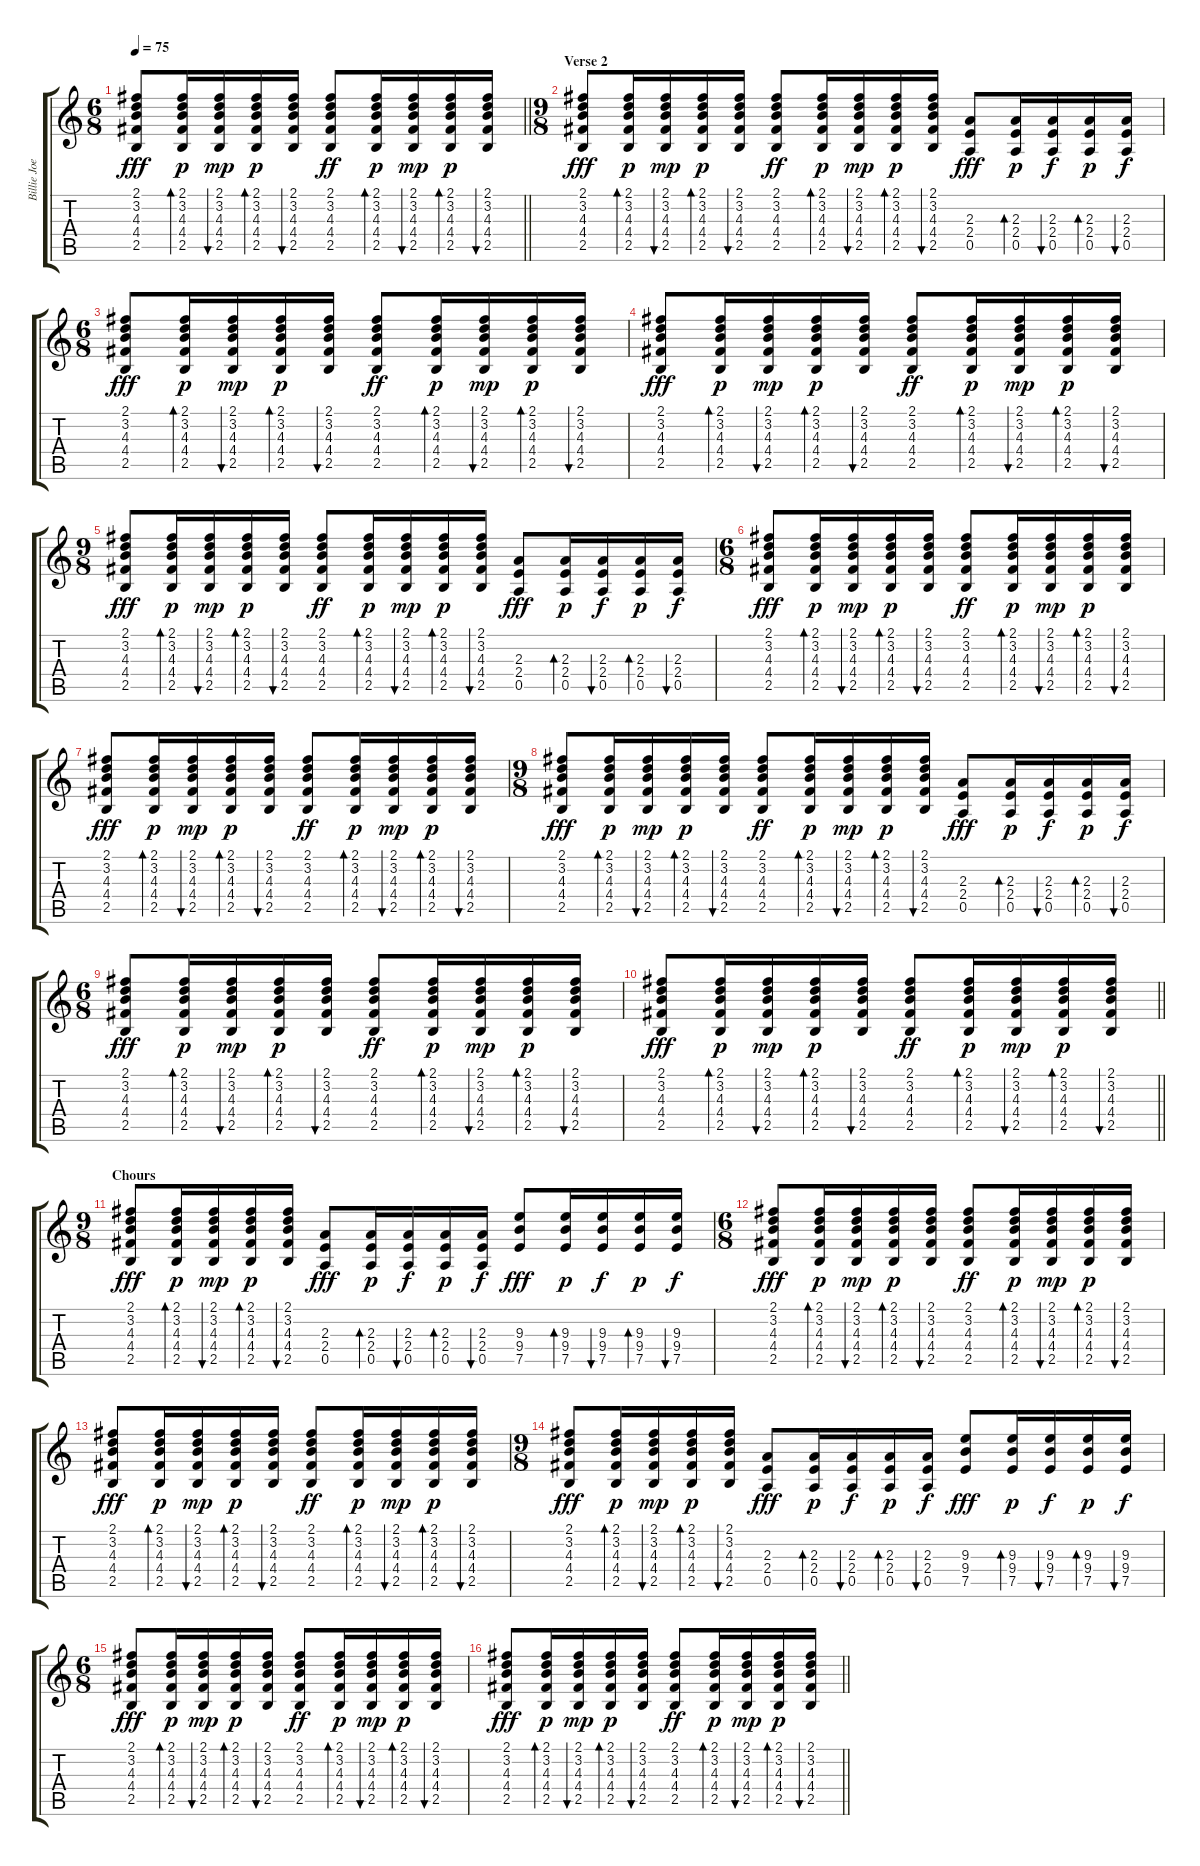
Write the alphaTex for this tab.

\track ("Billie Joe Armstrong - Lead guitar" "Billie Joe") {instrument acousticguitarsteel}
\staff {score tabs}
\tuning (E4 B3 G3 D3 A2 E2) {hide}
\ts (6 8)
\tempo 75
\clef g2
\barLineRight lightlight
\ks c
(2.1 3.2 4.3 4.4 2.5).8{dy fff} (2.1 3.2 4.3 4.4 2.5).16{bd 60 dy p} (2.1 3.2 4.3 4.4 2.5).16{bu 60 dy mp} (2.1 3.2 4.3 4.4 2.5).16{bd 60 dy p} (2.1 3.2 4.3 4.4 2.5).16{bu 60} (2.1 3.2 4.3 4.4 2.5).8{dy ff} (2.1 3.2 4.3 4.4 2.5).16{bd 60 dy p} (2.1 3.2 4.3 4.4 2.5).16{bu 60 dy mp} (2.1 3.2 4.3 4.4 2.5).16{bd 60 dy p} (2.1 3.2 4.3 4.4 2.5).16{bu 60} |
\ts (9 8)
\section ("" "Verse 2")
(2.1 3.2 4.3 4.4 2.5).8{dy fff} (2.1 3.2 4.3 4.4 2.5).16{bd 60 dy p} (2.1 3.2 4.3 4.4 2.5).16{bu 60 dy mp} (2.1 3.2 4.3 4.4 2.5).16{bd 60 dy p} (2.1 3.2 4.3 4.4 2.5).16{bu 60} (2.1 3.2 4.3 4.4 2.5).8{dy ff} (2.1 3.2 4.3 4.4 2.5).16{bd 60 dy p} (2.1 3.2 4.3 4.4 2.5).16{bu 60 dy mp} (2.1 3.2 4.3 4.4 2.5).16{bd 60 dy p} (2.1 3.2 4.3 4.4 2.5).16{bu 60} (2.3 2.4 0.5).8{dy fff} (2.3 2.4 0.5).16{bd 60 dy p} (2.3 2.4 0.5).16{bu 60 dy f} (2.3 2.4 0.5).16{bd 60 dy p} (2.3 2.4 0.5).16{bu 60 dy f} |
\ts (6 8)
(2.1 3.2 4.3 4.4 2.5).8{dy fff} (2.1 3.2 4.3 4.4 2.5).16{bd 60 dy p} (2.1 3.2 4.3 4.4 2.5).16{bu 60 dy mp} (2.1 3.2 4.3 4.4 2.5).16{bd 60 dy p} (2.1 3.2 4.3 4.4 2.5).16{bu 60} (2.1 3.2 4.3 4.4 2.5).8{dy ff} (2.1 3.2 4.3 4.4 2.5).16{bd 60 dy p} (2.1 3.2 4.3 4.4 2.5).16{bu 60 dy mp} (2.1 3.2 4.3 4.4 2.5).16{bd 60 dy p} (2.1 3.2 4.3 4.4 2.5).16{bu 60} |
(2.1 3.2 4.3 4.4 2.5).8{dy fff} (2.1 3.2 4.3 4.4 2.5).16{bd 60 dy p} (2.1 3.2 4.3 4.4 2.5).16{bu 60 dy mp} (2.1 3.2 4.3 4.4 2.5).16{bd 60 dy p} (2.1 3.2 4.3 4.4 2.5).16{bu 60} (2.1 3.2 4.3 4.4 2.5).8{dy ff} (2.1 3.2 4.3 4.4 2.5).16{bd 60 dy p} (2.1 3.2 4.3 4.4 2.5).16{bu 60 dy mp} (2.1 3.2 4.3 4.4 2.5).16{bd 60 dy p} (2.1 3.2 4.3 4.4 2.5).16{bu 60} |
\ts (9 8)
(2.1 3.2 4.3 4.4 2.5).8{dy fff} (2.1 3.2 4.3 4.4 2.5).16{bd 60 dy p} (2.1 3.2 4.3 4.4 2.5).16{bu 60 dy mp} (2.1 3.2 4.3 4.4 2.5).16{bd 60 dy p} (2.1 3.2 4.3 4.4 2.5).16{bu 60} (2.1 3.2 4.3 4.4 2.5).8{dy ff} (2.1 3.2 4.3 4.4 2.5).16{bd 60 dy p} (2.1 3.2 4.3 4.4 2.5).16{bu 60 dy mp} (2.1 3.2 4.3 4.4 2.5).16{bd 60 dy p} (2.1 3.2 4.3 4.4 2.5).16{bu 60} (2.3 2.4 0.5).8{dy fff} (2.3 2.4 0.5).16{bd 60 dy p} (2.3 2.4 0.5).16{bu 60 dy f} (2.3 2.4 0.5).16{bd 60 dy p} (2.3 2.4 0.5).16{bu 60 dy f} |
\ts (6 8)
(2.1 3.2 4.3 4.4 2.5).8{dy fff} (2.1 3.2 4.3 4.4 2.5).16{bd 60 dy p} (2.1 3.2 4.3 4.4 2.5).16{bu 60 dy mp} (2.1 3.2 4.3 4.4 2.5).16{bd 60 dy p} (2.1 3.2 4.3 4.4 2.5).16{bu 60} (2.1 3.2 4.3 4.4 2.5).8{dy ff} (2.1 3.2 4.3 4.4 2.5).16{bd 60 dy p} (2.1 3.2 4.3 4.4 2.5).16{bu 60 dy mp} (2.1 3.2 4.3 4.4 2.5).16{bd 60 dy p} (2.1 3.2 4.3 4.4 2.5).16{bu 60} |
(2.1 3.2 4.3 4.4 2.5).8{dy fff} (2.1 3.2 4.3 4.4 2.5).16{bd 60 dy p} (2.1 3.2 4.3 4.4 2.5).16{bu 60 dy mp} (2.1 3.2 4.3 4.4 2.5).16{bd 60 dy p} (2.1 3.2 4.3 4.4 2.5).16{bu 60} (2.1 3.2 4.3 4.4 2.5).8{dy ff} (2.1 3.2 4.3 4.4 2.5).16{bd 60 dy p} (2.1 3.2 4.3 4.4 2.5).16{bu 60 dy mp} (2.1 3.2 4.3 4.4 2.5).16{bd 60 dy p} (2.1 3.2 4.3 4.4 2.5).16{bu 60} |
\ts (9 8)
(2.1 3.2 4.3 4.4 2.5).8{dy fff} (2.1 3.2 4.3 4.4 2.5).16{bd 60 dy p} (2.1 3.2 4.3 4.4 2.5).16{bu 60 dy mp} (2.1 3.2 4.3 4.4 2.5).16{bd 60 dy p} (2.1 3.2 4.3 4.4 2.5).16{bu 60} (2.1 3.2 4.3 4.4 2.5).8{dy ff} (2.1 3.2 4.3 4.4 2.5).16{bd 60 dy p} (2.1 3.2 4.3 4.4 2.5).16{bu 60 dy mp} (2.1 3.2 4.3 4.4 2.5).16{bd 60 dy p} (2.1 3.2 4.3 4.4 2.5).16{bu 60} (2.3 2.4 0.5).8{dy fff} (2.3 2.4 0.5).16{bd 60 dy p} (2.3 2.4 0.5).16{bu 60 dy f} (2.3 2.4 0.5).16{bd 60 dy p} (2.3 2.4 0.5).16{bu 60 dy f} |
\ts (6 8)
(2.1 3.2 4.3 4.4 2.5).8{dy fff} (2.1 3.2 4.3 4.4 2.5).16{bd 60 dy p} (2.1 3.2 4.3 4.4 2.5).16{bu 60 dy mp} (2.1 3.2 4.3 4.4 2.5).16{bd 60 dy p} (2.1 3.2 4.3 4.4 2.5).16{bu 60} (2.1 3.2 4.3 4.4 2.5).8{dy ff} (2.1 3.2 4.3 4.4 2.5).16{bd 60 dy p} (2.1 3.2 4.3 4.4 2.5).16{bu 60 dy mp} (2.1 3.2 4.3 4.4 2.5).16{bd 60 dy p} (2.1 3.2 4.3 4.4 2.5).16{bu 60} |
\barLineRight lightlight
(2.1 3.2 4.3 4.4 2.5).8{dy fff} (2.1 3.2 4.3 4.4 2.5).16{bd 60 dy p} (2.1 3.2 4.3 4.4 2.5).16{bu 60 dy mp} (2.1 3.2 4.3 4.4 2.5).16{bd 60 dy p} (2.1 3.2 4.3 4.4 2.5).16{bu 60} (2.1 3.2 4.3 4.4 2.5).8{dy ff} (2.1 3.2 4.3 4.4 2.5).16{bd 60 dy p} (2.1 3.2 4.3 4.4 2.5).16{bu 60 dy mp} (2.1 3.2 4.3 4.4 2.5).16{bd 60 dy p} (2.1 3.2 4.3 4.4 2.5).16{bu 60} |
\ts (9 8)
\section ("" "Chours")
(2.1 3.2 4.3 4.4 2.5).8{dy fff} (2.1 3.2 4.3 4.4 2.5).16{bd 60 dy p} (2.1 3.2 4.3 4.4 2.5).16{bu 60 dy mp} (2.1 3.2 4.3 4.4 2.5).16{bd 60 dy p} (2.1 3.2 4.3 4.4 2.5).16{bu 60} (2.3 2.4 0.5).8{dy fff} (2.3 2.4 0.5).16{bd 60 dy p} (2.3 2.4 0.5).16{bu 60 dy f} (2.3 2.4 0.5).16{bd 60 dy p} (2.3 2.4 0.5).16{bu 60 dy f} (9.3 9.4 7.5).8{dy fff} (9.3 9.4 7.5).16{bd 60 dy p} (9.3 9.4 7.5).16{bu 60 dy f} (9.3 9.4 7.5).16{bd 60 dy p} (9.3 9.4 7.5).16{bu 60 dy f} |
\ts (6 8)
(2.1 3.2 4.3 4.4 2.5).8{dy fff} (2.1 3.2 4.3 4.4 2.5).16{bd 60 dy p} (2.1 3.2 4.3 4.4 2.5).16{bu 60 dy mp} (2.1 3.2 4.3 4.4 2.5).16{bd 60 dy p} (2.1 3.2 4.3 4.4 2.5).16{bu 60} (2.1 3.2 4.3 4.4 2.5).8{dy ff} (2.1 3.2 4.3 4.4 2.5).16{bd 60 dy p} (2.1 3.2 4.3 4.4 2.5).16{bu 60 dy mp} (2.1 3.2 4.3 4.4 2.5).16{bd 60 dy p} (2.1 3.2 4.3 4.4 2.5).16{bu 60} |
(2.1 3.2 4.3 4.4 2.5).8{dy fff} (2.1 3.2 4.3 4.4 2.5).16{bd 60 dy p} (2.1 3.2 4.3 4.4 2.5).16{bu 60 dy mp} (2.1 3.2 4.3 4.4 2.5).16{bd 60 dy p} (2.1 3.2 4.3 4.4 2.5).16{bu 60} (2.1 3.2 4.3 4.4 2.5).8{dy ff} (2.1 3.2 4.3 4.4 2.5).16{bd 60 dy p} (2.1 3.2 4.3 4.4 2.5).16{bu 60 dy mp} (2.1 3.2 4.3 4.4 2.5).16{bd 60 dy p} (2.1 3.2 4.3 4.4 2.5).16{bu 60} |
\ts (9 8)
(2.1 3.2 4.3 4.4 2.5).8{dy fff} (2.1 3.2 4.3 4.4 2.5).16{bd 60 dy p} (2.1 3.2 4.3 4.4 2.5).16{bu 60 dy mp} (2.1 3.2 4.3 4.4 2.5).16{bd 60 dy p} (2.1 3.2 4.3 4.4 2.5).16{bu 60} (2.3 2.4 0.5).8{dy fff} (2.3 2.4 0.5).16{bd 60 dy p} (2.3 2.4 0.5).16{bu 60 dy f} (2.3 2.4 0.5).16{bd 60 dy p} (2.3 2.4 0.5).16{bu 60 dy f} (9.3 9.4 7.5).8{dy fff} (9.3 9.4 7.5).16{bd 60 dy p} (9.3 9.4 7.5).16{bu 60 dy f} (9.3 9.4 7.5).16{bd 60 dy p} (9.3 9.4 7.5).16{bu 60 dy f} |
\ts (6 8)
(2.1 3.2 4.3 4.4 2.5).8{dy fff} (2.1 3.2 4.3 4.4 2.5).16{bd 60 dy p} (2.1 3.2 4.3 4.4 2.5).16{bu 60 dy mp} (2.1 3.2 4.3 4.4 2.5).16{bd 60 dy p} (2.1 3.2 4.3 4.4 2.5).16{bu 60} (2.1 3.2 4.3 4.4 2.5).8{dy ff} (2.1 3.2 4.3 4.4 2.5).16{bd 60 dy p} (2.1 3.2 4.3 4.4 2.5).16{bu 60 dy mp} (2.1 3.2 4.3 4.4 2.5).16{bd 60 dy p} (2.1 3.2 4.3 4.4 2.5).16{bu 60} |
\barLineRight lightlight
(2.1 3.2 4.3 4.4 2.5).8{dy fff} (2.1 3.2 4.3 4.4 2.5).16{bd 60 dy p} (2.1 3.2 4.3 4.4 2.5).16{bu 60 dy mp} (2.1 3.2 4.3 4.4 2.5).16{bd 60 dy p} (2.1 3.2 4.3 4.4 2.5).16{bu 60} (2.1 3.2 4.3 4.4 2.5).8{dy ff} (2.1 3.2 4.3 4.4 2.5).16{bd 60 dy p} (2.1 3.2 4.3 4.4 2.5).16{bu 60 dy mp} (2.1 3.2 4.3 4.4 2.5).16{bd 60 dy p} (2.1 3.2 4.3 4.4 2.5).16{bu 60}
